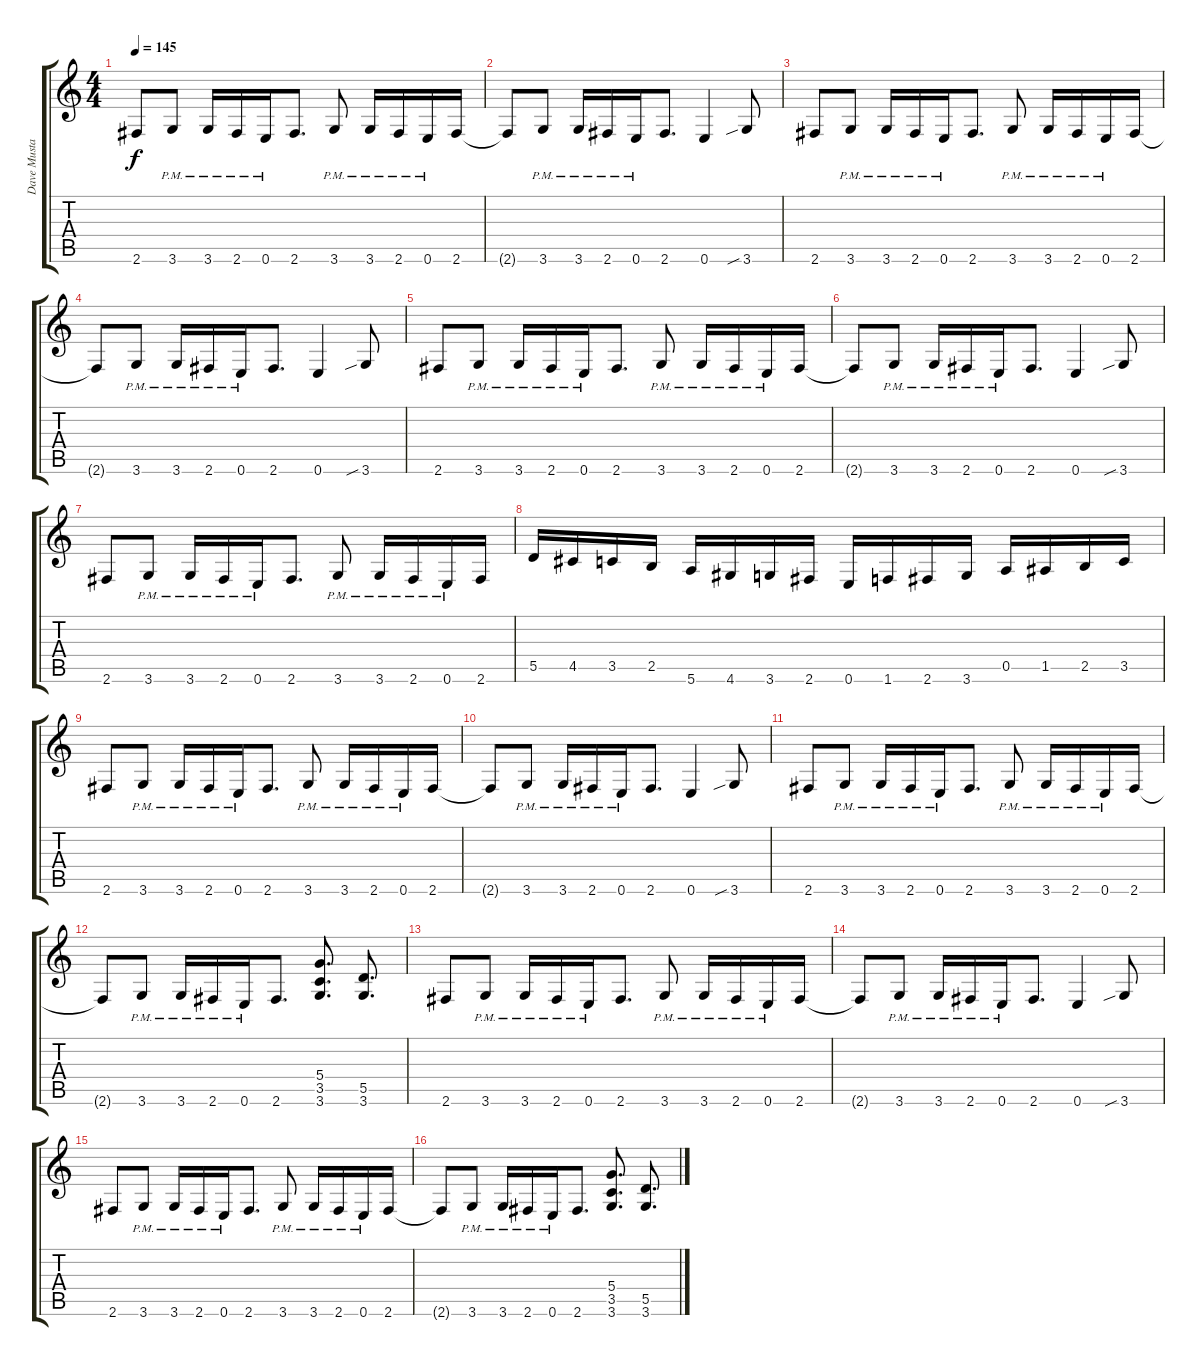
\track ("Dave Mustaine" "Dave Musta") {instrument distortionguitar}
\staff {score tabs}
\tuning (E4 B3 G3 D3 A2 E2) {hide}
\ts (4 4)
\tempo 145
\clef g2
\ks c
2.6.8{dy f} 3.6{pm}.8 3.6{pm}.16 2.6{pm}.16 0.6{pm}.16 2.6.8{d} 3.6{pm}.8 3.6{pm}.16 2.6{pm}.16 0.6{pm}.16 2.6.16 |
2.6{t}.8 3.6{pm}.8 3.6{pm}.16 2.6{pm}.16 0.6{pm}.16 2.6.8{d} 0.6.4 3.6{sib}.8 |
2.6.8 3.6{pm}.8 3.6{pm}.16 2.6{pm}.16 0.6{pm}.16 2.6.8{d} 3.6{pm}.8 3.6{pm}.16 2.6{pm}.16 0.6{pm}.16 2.6.16 |
2.6{t}.8 3.6{pm}.8 3.6{pm}.16 2.6{pm}.16 0.6{pm}.16 2.6.8{d} 0.6.4 3.6{sib}.8 |
2.6.8 3.6{pm}.8 3.6{pm}.16 2.6{pm}.16 0.6{pm}.16 2.6.8{d} 3.6{pm}.8 3.6{pm}.16 2.6{pm}.16 0.6{pm}.16 2.6.16 |
2.6{t}.8 3.6{pm}.8 3.6{pm}.16 2.6{pm}.16 0.6{pm}.16 2.6.8{d} 0.6.4 3.6{sib}.8 |
2.6.8 3.6{pm}.8 3.6{pm}.16 2.6{pm}.16 0.6{pm}.16 2.6.8{d} 3.6{pm}.8 3.6{pm}.16 2.6{pm}.16 0.6{pm}.16 2.6.16 |
5.5.16 4.5.16 3.5.16 2.5.16 5.6.16 4.6.16 3.6.16 2.6.16 0.6.16 1.6.16 2.6.16 3.6.16 0.5.16 1.5.16 2.5.16 3.5.16 |
2.6.8 3.6{pm}.8 3.6{pm}.16 2.6{pm}.16 0.6{pm}.16 2.6.8{d} 3.6{pm}.8 3.6{pm}.16 2.6{pm}.16 0.6{pm}.16 2.6.16 |
2.6{t}.8 3.6{pm}.8 3.6{pm}.16 2.6{pm}.16 0.6{pm}.16 2.6.8{d} 0.6.4 3.6{sib}.8 |
2.6.8 3.6{pm}.8 3.6{pm}.16 2.6{pm}.16 0.6{pm}.16 2.6.8{d} 3.6{pm}.8 3.6{pm}.16 2.6{pm}.16 0.6{pm}.16 2.6.16 |
2.6{t}.8 3.6{pm}.8 3.6{pm}.16 2.6{pm}.16 0.6{pm}.16 2.6.8{d} (5.4 3.5 3.6).8{d} (5.5 3.6).8{d} |
2.6.8 3.6{pm}.8 3.6{pm}.16 2.6{pm}.16 0.6{pm}.16 2.6.8{d} 3.6{pm}.8 3.6{pm}.16 2.6{pm}.16 0.6{pm}.16 2.6.16 |
2.6{t}.8 3.6{pm}.8 3.6{pm}.16 2.6{pm}.16 0.6{pm}.16 2.6.8{d} 0.6.4 3.6{sib}.8 |
2.6.8 3.6{pm}.8 3.6{pm}.16 2.6{pm}.16 0.6{pm}.16 2.6.8{d} 3.6{pm}.8 3.6{pm}.16 2.6{pm}.16 0.6{pm}.16 2.6.16 |
2.6{t}.8 3.6{pm}.8 3.6{pm}.16 2.6{pm}.16 0.6{pm}.16 2.6.8{d} (5.4 3.5 3.6).8{d} (5.5 3.6).8{d}
